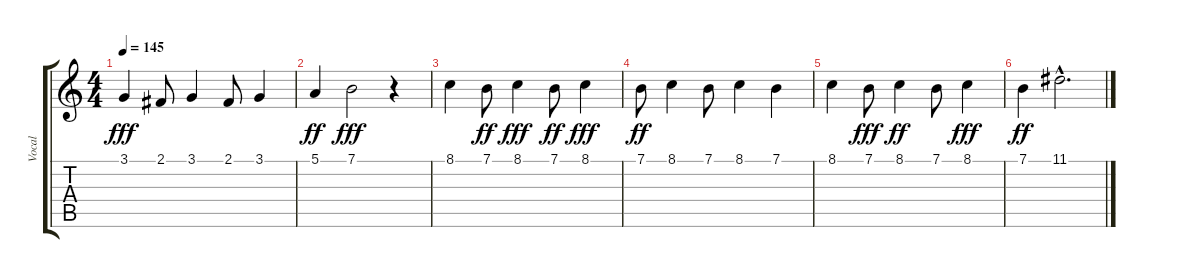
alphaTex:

\track ("Vocal" "Vocal") {instrument choiraahs}
\staff {score tabs}
\tuning (E4 B3 G3 D3 A2 E2) {hide}
\ts (4 4)
\tempo 145
\clef g2
\ks c
3.1.4{dy fff} 2.1.8 3.1.4 2.1.8 3.1.4 |
5.1.4{dy ff} 7.1.2{dy fff} r.4 |
8.1.4 7.1.8{dy ff} 8.1.4{dy fff} 7.1.8{dy ff} 8.1.4{dy fff} |
7.1.8{dy ff} 8.1.4 7.1.8 8.1.4 7.1.4 |
8.1.4 7.1.8{dy fff} 8.1.4{dy ff} 7.1.8 8.1.4{dy fff} |
7.1.4{dy ff} 11.1{hac}.2{d}
